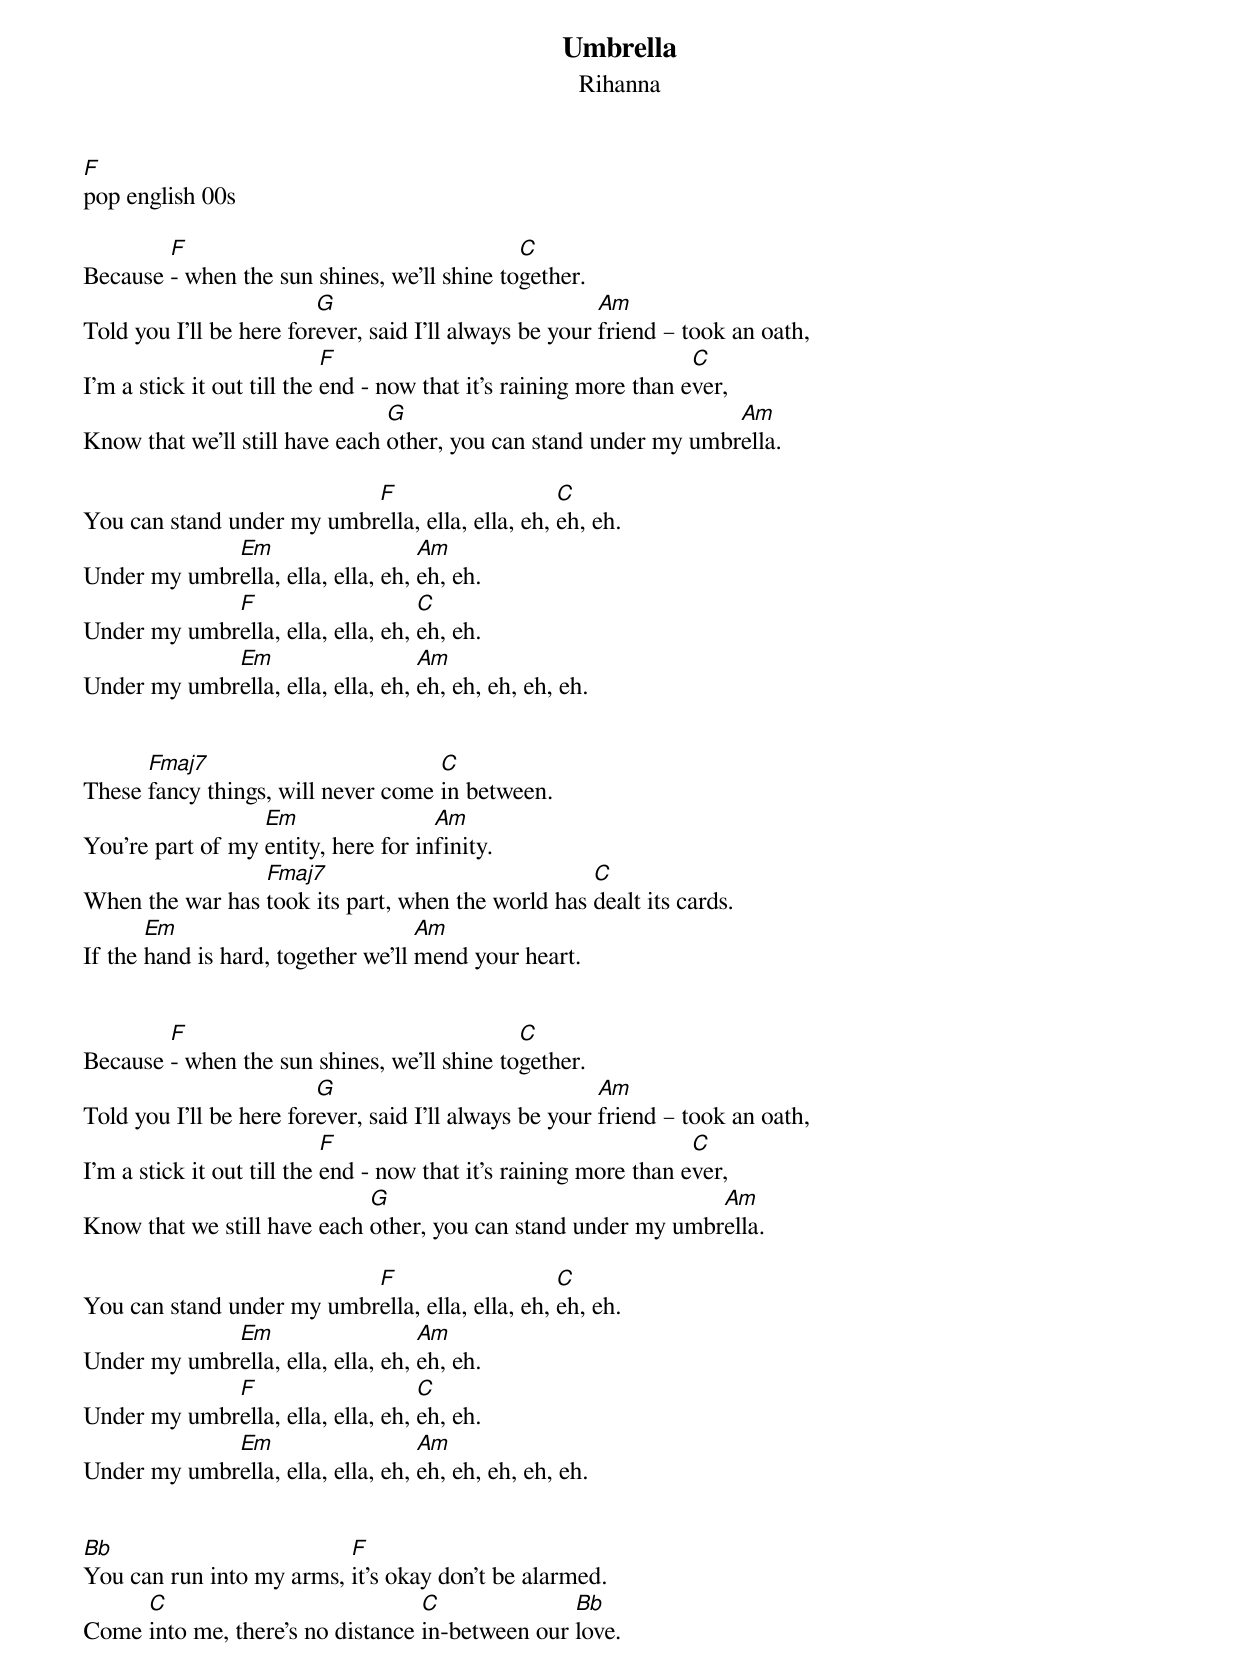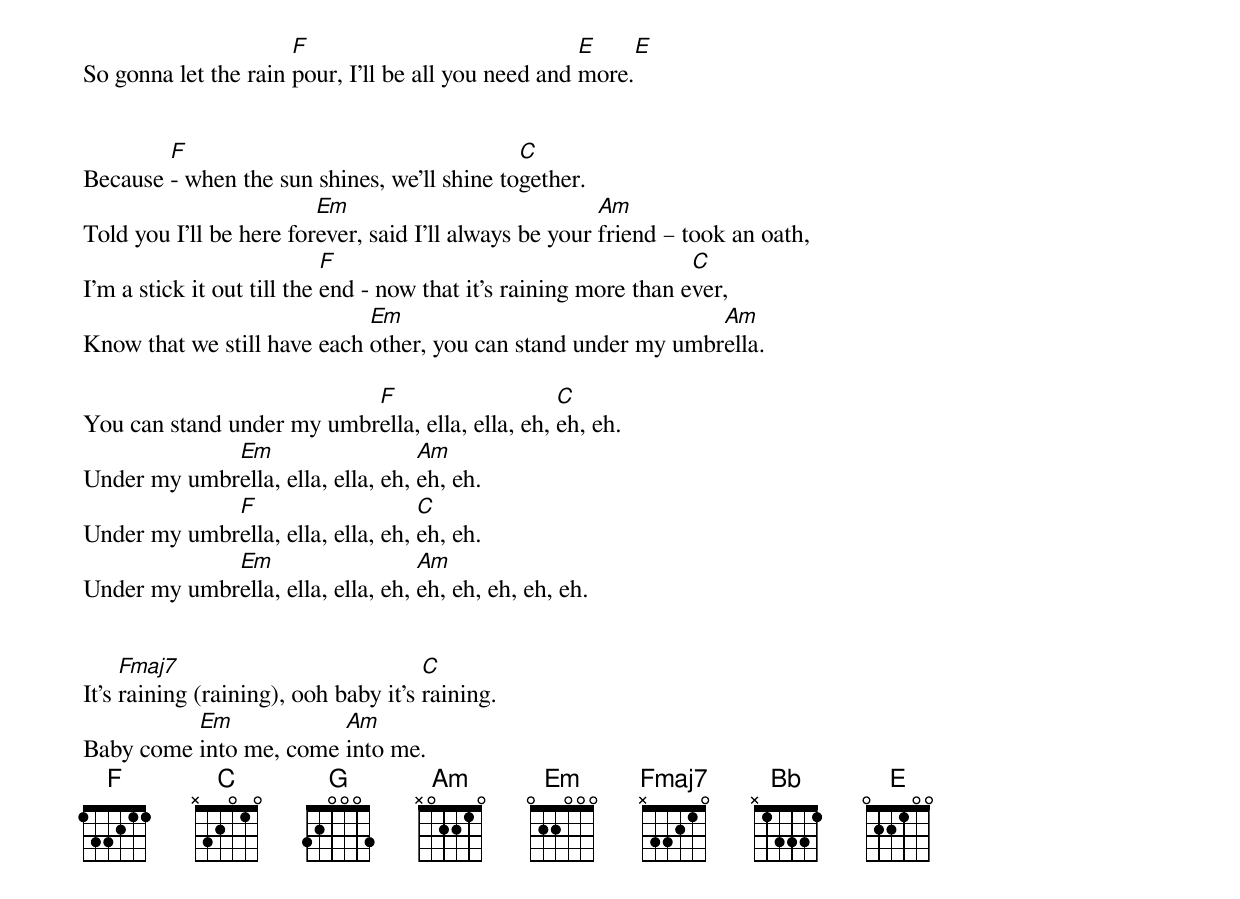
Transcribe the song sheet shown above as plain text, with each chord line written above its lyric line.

Umbrella
Rihanna
F
pop english 00s

        F                                    C
Because - when the sun shines, we’ll shine together.
                         G                              Am
Told you I'll be here forever, said I'll always be your friend – took an oath,
                            F                                      C
I’m a stick it out till the end - now that it's raining more than ever,
                                G                                 Am
Know that we’ll still have each other, you can stand under my umbrella.

                           F                     C
You can stand under my umbrella, ella, ella, eh, eh, eh.
             Em                    Am
Under my umbrella, ella, ella, eh, eh, eh.
             F                     C
Under my umbrella, ella, ella, eh, eh, eh.
             Em                    Am
Under my umbrella, ella, ella, eh, eh, eh, eh, eh, eh.


      Fmaj7                         C
These fancy things, will never come in between.
                  Em                 Am
You're part of my entity, here for infinity.
                 Fmaj7                             C
When the war has took its part, when the world has dealt its cards.
       Em                           Am
If the hand is hard, together we'll mend your heart.


        F                                    C
Because - when the sun shines, we’ll shine together.
                         G                              Am
Told you I'll be here forever, said I'll always be your friend – took an oath,
                            F                                      C
I’m a stick it out till the end - now that it's raining more than ever,
                             G                                 Am
Know that we still have each other, you can stand under my umbrella.

                           F                     C
You can stand under my umbrella, ella, ella, eh, eh, eh.
             Em                    Am
Under my umbrella, ella, ella, eh, eh, eh.
             F                     C
Under my umbrella, ella, ella, eh, eh, eh.
             Em                    Am
Under my umbrella, ella, ella, eh, eh, eh, eh, eh, eh.


Bb                        F
You can run into my arms, it's okay don't be alarmed.
     C                            C              Bb
Come into me, there's no distance in-between our love.
                      F                              E       E
So gonna let the rain pour, I'll be all you need and more.


        F                                    C
Because - when the sun shines, we’ll shine together.
                         Em                             Am
Told you I'll be here forever, said I'll always be your friend – took an oath,
                            F                                      C
I’m a stick it out till the end - now that it's raining more than ever,
                             Em                                Am
Know that we still have each other, you can stand under my umbrella.

                           F                     C
You can stand under my umbrella, ella, ella, eh, eh, eh.
             Em                    Am
Under my umbrella, ella, ella, eh, eh, eh.
             F                     C
Under my umbrella, ella, ella, eh, eh, eh.
             Em                    Am
Under my umbrella, ella, ella, eh, eh, eh, eh, eh, eh.


     Fmaj7                            C
It's raining (raining), ooh baby it's raining.
          Em            Am
Baby come into me, come into me.
